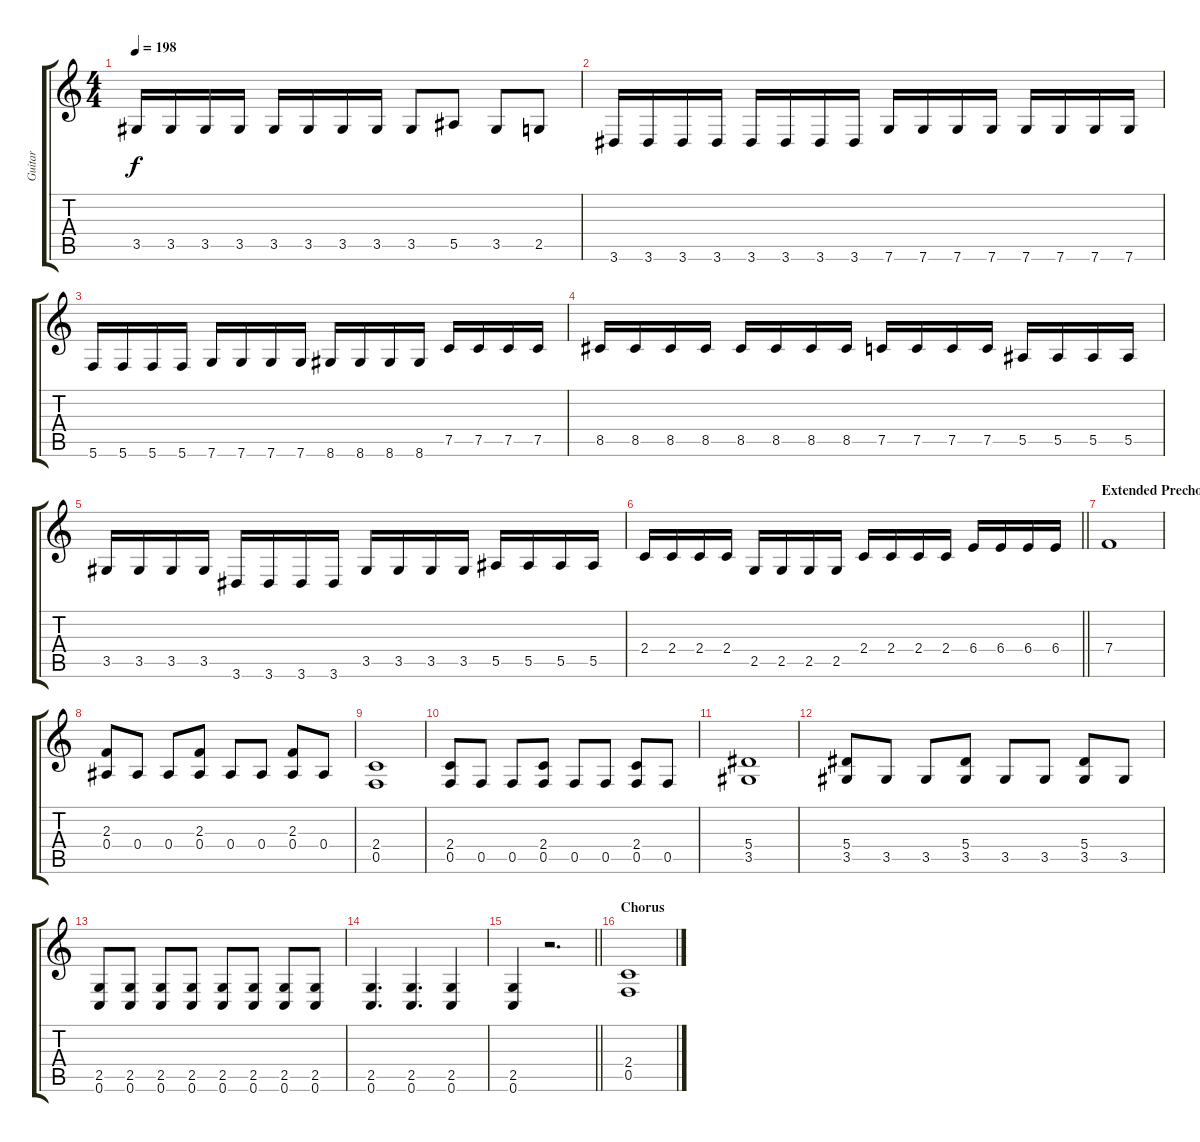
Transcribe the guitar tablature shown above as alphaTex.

\track ("Guitar" "Guitar") {instrument distortionguitar}
\staff {score tabs}
\tuning (C4 G3 Eb3 Bb2 F2 C2) {hide}
\ts (4 4)
\tempo 198
\clef g2
\ks c
3.5.16{dy f} 3.5.16 3.5.16 3.5.16 3.5.16 3.5.16 3.5.16 3.5.16 3.5.8 5.5.8 3.5.8 2.5.8 |
3.6.16 3.6.16 3.6.16 3.6.16 3.6.16 3.6.16 3.6.16 3.6.16 7.6.16 7.6.16 7.6.16 7.6.16 7.6.16 7.6.16 7.6.16 7.6.16 |
5.6.16 5.6.16 5.6.16 5.6.16 7.6.16 7.6.16 7.6.16 7.6.16 8.6.16 8.6.16 8.6.16 8.6.16 7.5.16 7.5.16 7.5.16 7.5.16 |
8.5.16 8.5.16 8.5.16 8.5.16 8.5.16 8.5.16 8.5.16 8.5.16 7.5.16 7.5.16 7.5.16 7.5.16 5.5.16 5.5.16 5.5.16 5.5.16 |
3.5.16 3.5.16 3.5.16 3.5.16 3.6.16 3.6.16 3.6.16 3.6.16 3.5.16 3.5.16 3.5.16 3.5.16 5.5.16 5.5.16 5.5.16 5.5.16 |
\barLineRight lightlight
2.4.16 2.4.16 2.4.16 2.4.16 2.5.16 2.5.16 2.5.16 2.5.16 2.4.16 2.4.16 2.4.16 2.4.16 6.4.16 6.4.16 6.4.16 6.4.16 |
\section ("" "Extended Prechorus")
7.4.1 |
(2.3 0.4).8 0.4.8 0.4.8 (2.3 0.4).8 0.4.8 0.4.8 (2.3 0.4).8 0.4.8 |
(2.4 0.5).1 |
(2.4 0.5).8 0.5.8 0.5.8 (2.4 0.5).8 0.5.8 0.5.8 (2.4 0.5).8 0.5.8 |
(5.4 3.5).1 |
(5.4 3.5).8 3.5.8 3.5.8 (5.4 3.5).8 3.5.8 3.5.8 (5.4 3.5).8 3.5.8 |
(2.5 0.6).8 (2.5 0.6).8 (2.5 0.6).8 (2.5 0.6).8 (2.5 0.6).8 (2.5 0.6).8 (2.5 0.6).8 (2.5 0.6).8 |
(2.5 0.6).4{d} (2.5 0.6).4{d} (2.5 0.6).4 |
\barLineRight lightlight
(2.5 0.6).4 r.2{d} |
\section ("" "Chorus")
(2.4 0.5).1
